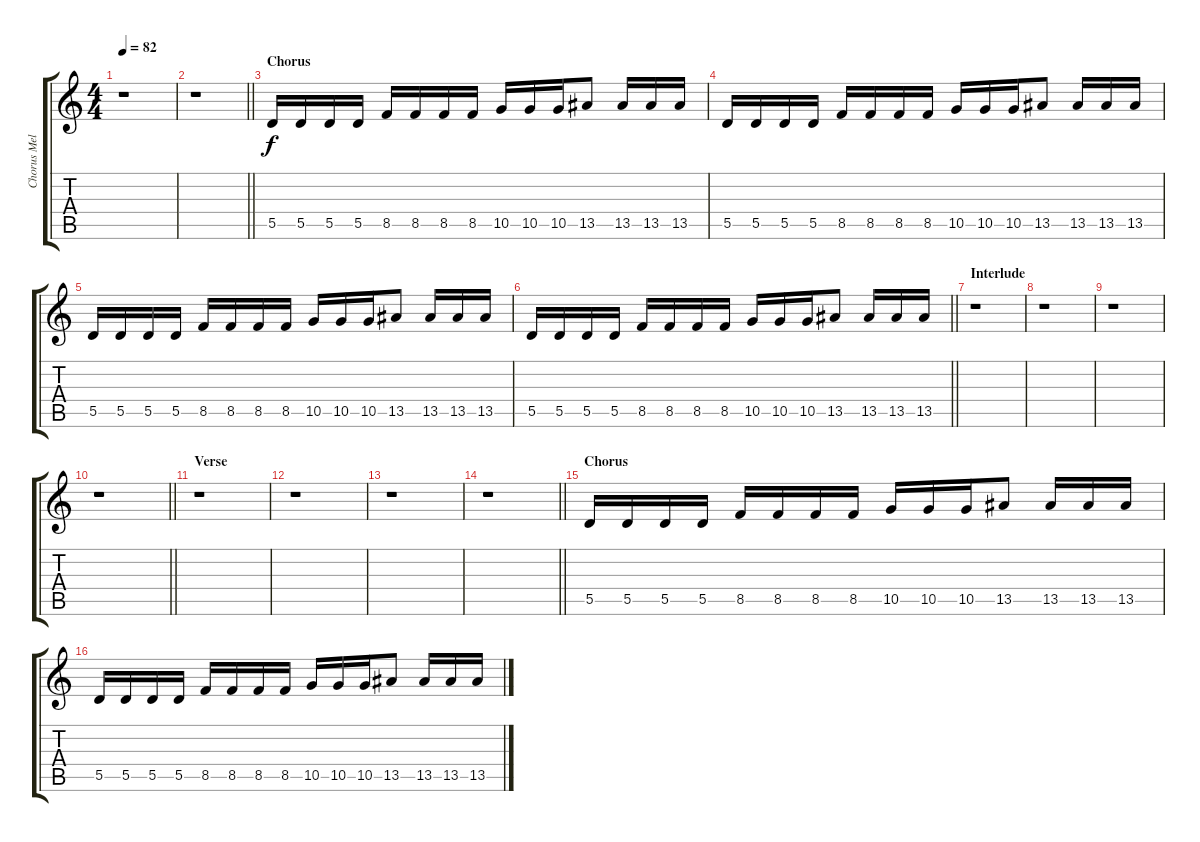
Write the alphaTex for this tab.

\track ("Chorus Melody" "Chorus Mel") {instrument overdrivenguitar}
\staff {score tabs}
\tuning (E4 B3 G3 D3 A2 E2) {hide}
\ts (4 4)
\tempo 82
\clef g2
\ks c
r.1{dy f} |
\barLineRight lightlight
r.1 |
\section ("" "Chorus")
5.5.16 5.5.16 5.5.16 5.5.16 8.5.16 8.5.16 8.5.16 8.5.16 10.5.16 10.5.16 10.5.16 13.5.8 13.5.16 13.5.16 13.5.16 |
5.5.16 5.5.16 5.5.16 5.5.16 8.5.16 8.5.16 8.5.16 8.5.16 10.5.16 10.5.16 10.5.16 13.5.8 13.5.16 13.5.16 13.5.16 |
5.5.16 5.5.16 5.5.16 5.5.16 8.5.16 8.5.16 8.5.16 8.5.16 10.5.16 10.5.16 10.5.16 13.5.8 13.5.16 13.5.16 13.5.16 |
\barLineRight lightlight
5.5.16 5.5.16 5.5.16 5.5.16 8.5.16 8.5.16 8.5.16 8.5.16 10.5.16 10.5.16 10.5.16 13.5.8 13.5.16 13.5.16 13.5.16 |
\section ("" "Interlude")
r.1 |
r.1 |
r.1 |
\barLineRight lightlight
r.1 |
\section ("" "Verse")
r.1 |
r.1 |
r.1 |
\barLineRight lightlight
r.1 |
\section ("" "Chorus")
5.5.16 5.5.16 5.5.16 5.5.16 8.5.16 8.5.16 8.5.16 8.5.16 10.5.16 10.5.16 10.5.16 13.5.8 13.5.16 13.5.16 13.5.16 |
5.5.16 5.5.16 5.5.16 5.5.16 8.5.16 8.5.16 8.5.16 8.5.16 10.5.16 10.5.16 10.5.16 13.5.8 13.5.16 13.5.16 13.5.16
